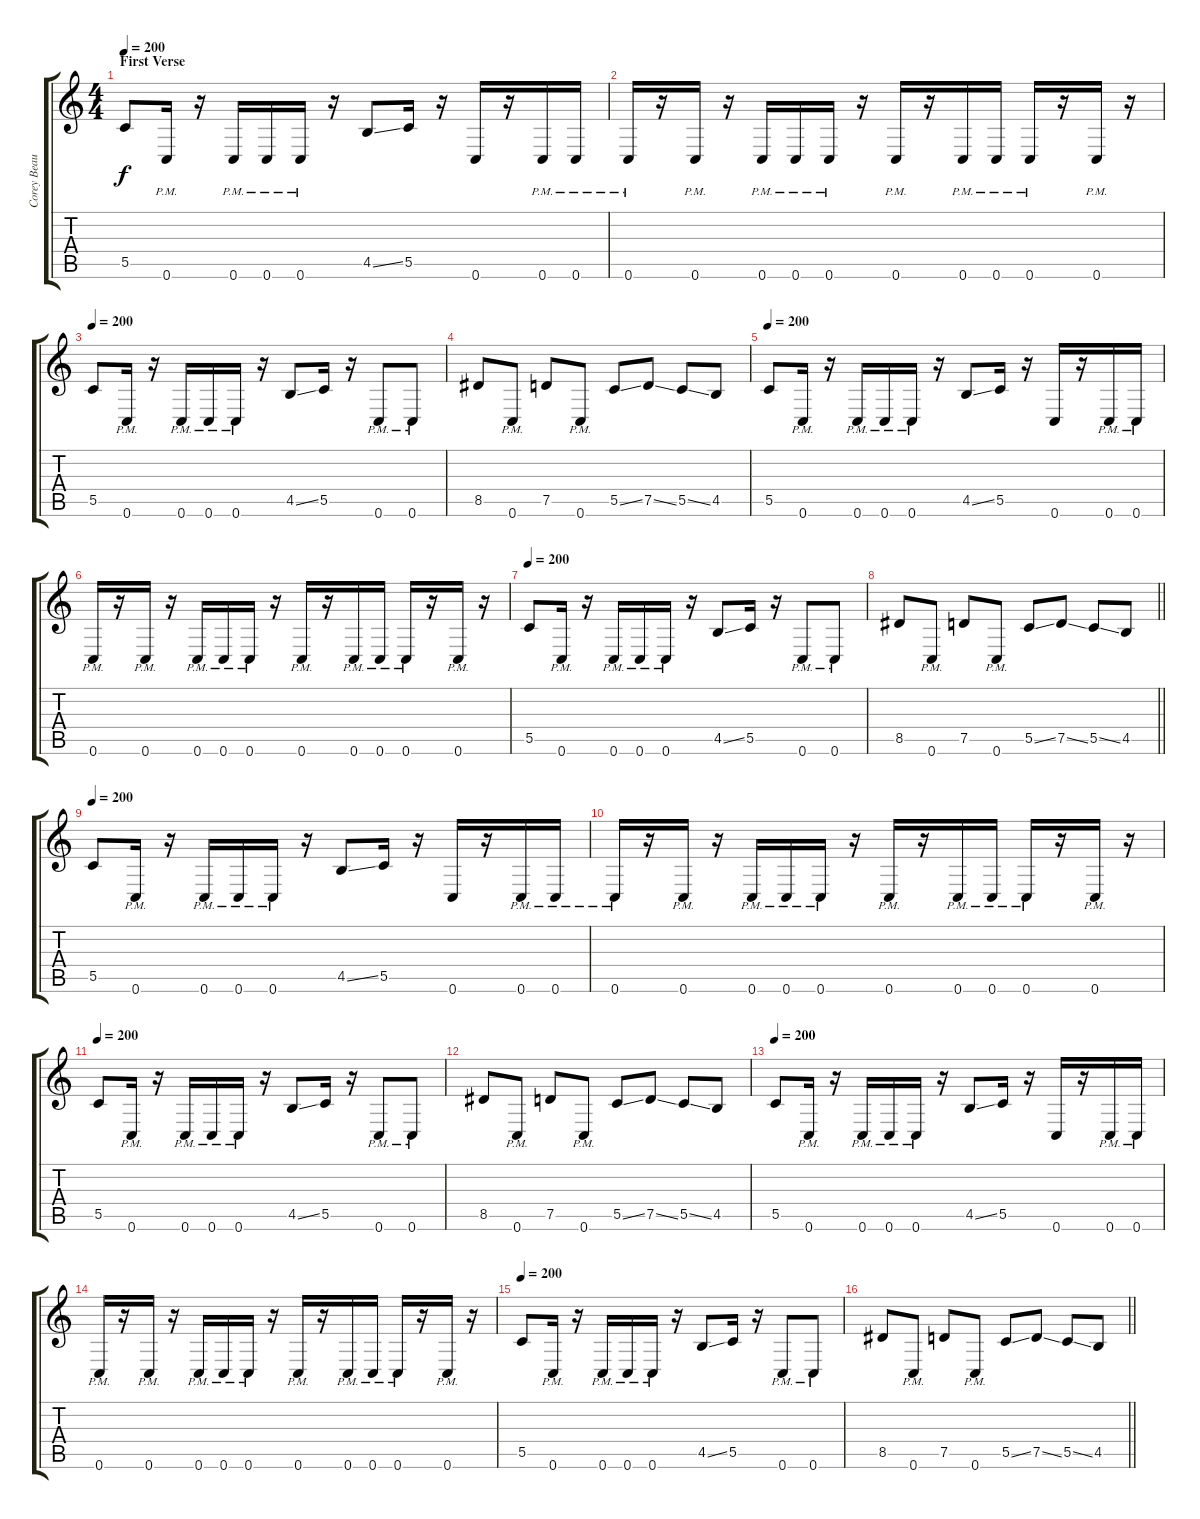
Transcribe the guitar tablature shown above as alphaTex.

\track ("Corey Beauleui" "Corey Beau") {instrument distortionguitar}
\staff {score tabs}
\tuning (D4 A3 F3 C3 G2 C2) {hide}
\ts (4 4)
\section ("" "First Verse")
\tempo 200
\clef g2
\ks c
5.5.8{dy f} 0.6{pm}.16 r.16 0.6{pm}.16 0.6{pm}.16 0.6{pm}.16 r.16 4.5{ss}.8 5.5.16 r.16 0.6.16 r.16 0.6{pm}.16 0.6{pm}.16 |
0.6{pm}.16 r.16 0.6{pm}.16 r.16 0.6{pm}.16 0.6{pm}.16 0.6{pm}.16 r.16 0.6{pm}.16 r.16 0.6{pm}.16 0.6{pm}.16 0.6{pm}.16 r.16 0.6{pm}.16 r.16 |
\tempo 200
5.5.8 0.6{pm}.16 r.16 0.6{pm}.16 0.6{pm}.16 0.6{pm}.16 r.16 4.5{ss}.8 5.5.16 r.16 0.6{pm}.8 0.6{pm}.8 |
8.5.8 0.6{pm}.8 7.5.8 0.6{pm}.8 5.5{ss}.8 7.5{ss}.8 5.5{ss}.8 4.5.8 |
\tempo 200
5.5.8 0.6{pm}.16 r.16 0.6{pm}.16 0.6{pm}.16 0.6{pm}.16 r.16 4.5{ss}.8 5.5.16 r.16 0.6.16 r.16 0.6{pm}.16 0.6{pm}.16 |
0.6{pm}.16 r.16 0.6{pm}.16 r.16 0.6{pm}.16 0.6{pm}.16 0.6{pm}.16 r.16 0.6{pm}.16 r.16 0.6{pm}.16 0.6{pm}.16 0.6{pm}.16 r.16 0.6{pm}.16 r.16 |
\tempo 200
5.5.8 0.6{pm}.16 r.16 0.6{pm}.16 0.6{pm}.16 0.6{pm}.16 r.16 4.5{ss}.8 5.5.16 r.16 0.6{pm}.8 0.6{pm}.8 |
\barLineRight lightlight
8.5.8 0.6{pm}.8 7.5.8 0.6{pm}.8 5.5{ss}.8 7.5{ss}.8 5.5{ss}.8 4.5.8 |
\tempo 200
5.5.8 0.6{pm}.16 r.16 0.6{pm}.16 0.6{pm}.16 0.6{pm}.16 r.16 4.5{ss}.8 5.5.16 r.16 0.6.16 r.16 0.6{pm}.16 0.6{pm}.16 |
0.6{pm}.16 r.16 0.6{pm}.16 r.16 0.6{pm}.16 0.6{pm}.16 0.6{pm}.16 r.16 0.6{pm}.16 r.16 0.6{pm}.16 0.6{pm}.16 0.6{pm}.16 r.16 0.6{pm}.16 r.16 |
\tempo 200
5.5.8 0.6{pm}.16 r.16 0.6{pm}.16 0.6{pm}.16 0.6{pm}.16 r.16 4.5{ss}.8 5.5.16 r.16 0.6{pm}.8 0.6{pm}.8 |
8.5.8 0.6{pm}.8 7.5.8 0.6{pm}.8 5.5{ss}.8 7.5{ss}.8 5.5{ss}.8 4.5.8 |
\tempo 200
5.5.8 0.6{pm}.16 r.16 0.6{pm}.16 0.6{pm}.16 0.6{pm}.16 r.16 4.5{ss}.8 5.5.16 r.16 0.6.16 r.16 0.6{pm}.16 0.6{pm}.16 |
0.6{pm}.16 r.16 0.6{pm}.16 r.16 0.6{pm}.16 0.6{pm}.16 0.6{pm}.16 r.16 0.6{pm}.16 r.16 0.6{pm}.16 0.6{pm}.16 0.6{pm}.16 r.16 0.6{pm}.16 r.16 |
\tempo 200
5.5.8 0.6{pm}.16 r.16 0.6{pm}.16 0.6{pm}.16 0.6{pm}.16 r.16 4.5{ss}.8 5.5.16 r.16 0.6{pm}.8 0.6{pm}.8 |
\barLineRight lightlight
8.5.8 0.6{pm}.8 7.5.8 0.6{pm}.8 5.5{ss}.8 7.5{ss}.8 5.5{ss}.8 4.5.8
